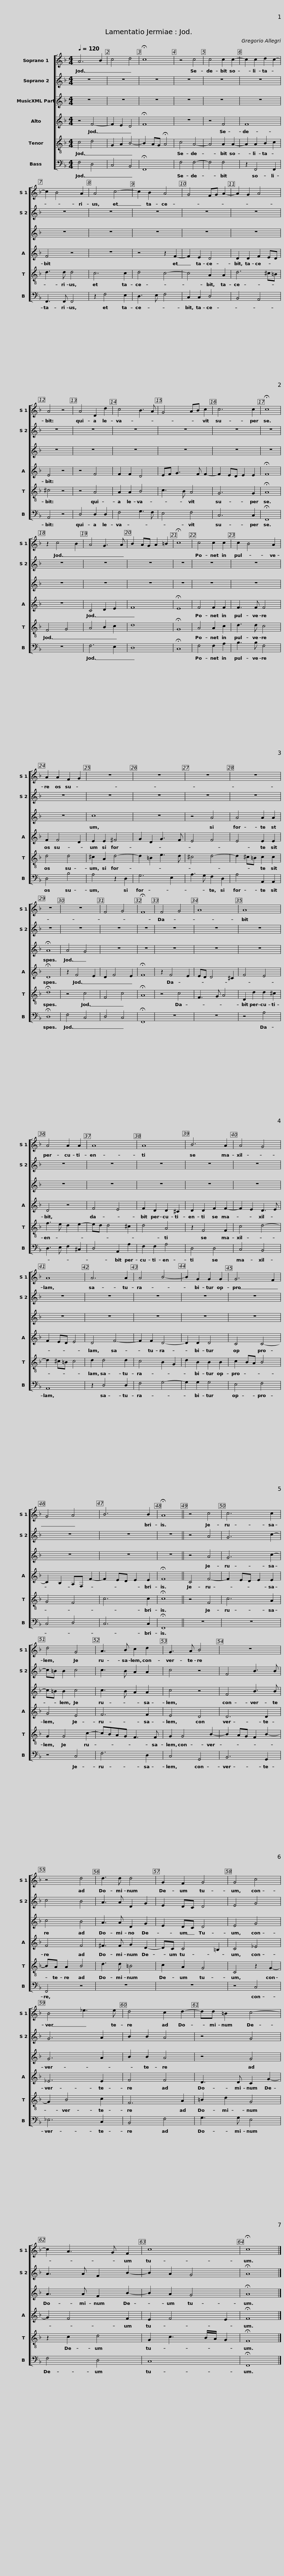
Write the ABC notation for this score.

X:1
%%score [ 1 2 3 4 5 6 ]
L:1/8
Q:1/4=120
M:4/4
I:linebreak $
K:F
V:1 treble
V:2 treble
V:3 treble
V:4 treble
V:5 treble-8
V:6 bass
V:1
 A6 B2 | c4 d4 | !fermata!c8 | z4 c4 | c4 c2 c2- | %5
 c2 c2 d2 c2- |$ c2 B4 A2 | A4 c4- | c2 B2 A4 | G4 FG A2- | %10
 A2 G2 A4 | A4 z4 |$ A4 D2 d2 | c4 B3 A | G4 AB c2 | %15
 c6 c2 | !fermata!c8 | z2 c4 B2 |$ A4 G3 A | B2 AG A2 =B2 | %20
 !fermata!c8 | c4 c2 c2 | c2 B4 A2 | A2 A2 F2 G2 |$ z8 | %25
 z8 | z8 | z8 | z8 | z8 |$ %30
 F4 G4 | !fermata!F8 | F4 G4 | A8 | A8 | %35
 A4 A2 A2 |$ A8 | A8 | B6 A2 | A4 G4 | %40
 A8 | A6 A2 |$ A4 B4- | B2 G2 G2 G2 | G6 F2 | %45
 G4 A4 | B6 B2 | !fermata!A8 ||$ z4 c4 | c6 c2 | %50
 d4 G4 | A3 B c2 d2 | G3 A B4 |$ z8 | z4 d4 | %55
 d3 d d4 | G2 F2 G4 | G4 c4 | B4 _e3 e |$ d4 c2 d2- | %60
 dd =B2 c4- | c2 A3 G F2 | c8 | !fermata!c8 |] %64
V:2
 z8 | z8 | z8 | z8 | z8 | %5
 z8 |$ z8 | z8 | z8 | z8 | %10
 z8 | z8 |$ z8 | z8 | z8 | %15
 z8 | z8 | z8 |$ z8 | z8 | %20
 z8 | z8 | z8 | z8 |$ z8 | %25
 z8 | z8 | z8 | z8 | z8 |$ %30
 z8 | z8 | z8 | z8 | z8 | %35
 z8 |$ z8 | z8 | z8 | z8 | %40
 z8 | z8 |$ z8 | z8 | z8 | %45
 z8 | z8 | z8 ||$ z4 A4 | G6 c2- | %50
 c=B B2 c4 | c3 B A2 A2 | c4 z4 |$ F4 B3 B | c4 B4 | %55
 A3 A D2 G2 | E2 DC D4 | E4 G4 | G6 A2 |$ B2 B2 A4 | %60
 z4 G4 | A3 A F2 B2- | B2 A2 G4 | !fermata!A8 |] %64
V:3
 z8 | z8 | z8 | z8 | z8 | %5
 z8 |$ z8 | z8 | z8 | z8 | %10
 z8 | z8 |$ z8 | z8 | z8 | %15
 z8 | z8 | z8 |$ z8 | z8 | %20
 z8 | z8 | z8 | z8 |$ c8 | %25
 z8 | z4 A4 | A4 A2 A2 | !fermata!A8 | A4 G4 |$ %30
 z8 | z8 | z8 | z8 | z8 | %35
 z8 |$ z8 | z8 | z8 | z8 | %40
 z8 | z8 |$ z8 | z8 | z8 | %45
 z8 | z8 | z8 ||$ z4 A4 | G6 c2- | %50
 c=B B2 c4 | c3 B A2 A2 | c4 z4 |$ F4 B3 B | c4 B4 | %55
 A3 A D2 G2 | E2 DC D4 | E4 G4 | G6 A2 |$ B2 B2 A4 | %60
 z4 G4 | A3 A F2 B2- | B2 A2 G4 | !fermata!A8 |] %64
V:4
 z4 F4- | F2 E2 D4 | !fermata!F8 | z8 | z4 F4 | %5
 F8 |$ F4 z4 | z8 | z4 z2 F2- | F2 E2 D4 | %10
 D2 D2 F2 ED | E4 z4 |$ z4 F4 | F2 F2 D4 | EF G3 F F2- | %15
 F2 ED E2 E2 | !fermata!F8 | z8 |$ C4 D2 E2 | F8 | %20
 !fermata!E8 | F4 F2 F2 | F3 F F4 | F2 F4 D2 |$ E2 E2 ^F4 | %25
 G2 D2 G3 F | E4 F4 | E4 E2 E2 | !fermata!D8 | z2 F4 E2 |$ %30
 D2 F4 E2 | !fermata!F8 | z2 F4 E2 | ED D4 ^C2 | F4 E4 | %35
 D4 z4 |$ F4 E4 | F2 D2 D2 ^C2 | D2 D2 F2 F2- | F2 E2 D3 E | %40
 F2 ED E4 | D4 F4- |$ F2 F2 D4- | D2 D2 D4 | C4 C4- | %45
 C2 B,2 A,F, F2- | F2 ED E2 E2 | !fermata!F8 ||$ C4 F4- | F2 ED E2 E2 | %50
 G4 E4 | F6 F2 | E4 D4 |$ D6 D2 | F4 F4 | %55
 ^F3 F G2 D2- | DC C4 =B,2 | C4 _E4 | _E6 E2 |$ F4 F4 | %60
 D3 D C2 G2- | G2 F4 F2 | E2 F4 E2 | !fermata!F8 |] %64
V:5
 c4 d4 | G2 A2 B4- | B2 AG !fermata!A4 | c4 A4- | A4 A2 A2- | %5
 A2 A2 B2 c2 |$ d3 d d4 | c6 c2 | d4 c4- | c4 A2 A2 | %10
 d6 ^c=B | ^c4 z4 |$ z4 A4 | A2 A2 B4 | c3 B A4 | %15
 G6 G2 | !fermata!A8 | F4 G4 |$ A4 B2 c2 | d8 | %20
 !fermata!G8 | A4 A2 c2 | d3 d c4 | d4 d4 |$ ^c2 A2 d4- | %25
 d2 =B2 e3 d | ^c4 d4- | d2 ^c=B c2 c2 | !fermata!d8 | z4 c4 |$ %30
 F4 c4 | !fermata!A8 | z4 c4 | F3 G A4 | D2 d2 d2 ^c2 | %35
 f3 e d2 e2- |$ ed d4 ^c2 | d4 A4 | z2 F4 F2 | c4 d4- | %40
 d2 ^c=B c4 | d2 d4 d2 |$ c4 B2 G2 | d2 B2 B2 B2 | c2 BA B4 | %45
 G4 F4 | c6 c2 | !fermata!c8 ||$ z4 F4 | c6 A2 | %50
 G2 G4 c2- | cBAG F3 F | G2 G4 B2- |$ B2 AG F2 B2- | BA A2 B4 | %55
 d3 d =B4 | c2 A2 G4 | C4 z2 G2- | G2 B4 c2 |$ F6 A2 | %60
 =B2 d2 G4 | z2 c2 d4 | G2 c3 B/A/ G2 | !fermata!F8 |] %64
V:6
 F,4 D,4 | C,4 B,,4 | !fermata!F,,8 | F,4 F,4- | F,4 F,4 | %5
 z2 F,,4 F,,2 |$ F,,3 F,, F,,4 | z2 F,4 E,2 | D,3 E, F,4 | C,2 C,2 D,4 | %10
 B,,4 A,,4 | A,,4 z4 |$ D,4 D,2 D,2 | F,4 G,3 F, | E,4 F,4 | %15
 C,6 C,2 | !fermata!F,,8 | z8 |$ F,6 E,2 | D,8 | %20
 !fermata!C,8 | F,4 F,2 A,2 | B,3 B, F,4 | D,4 B,4 |$ A,4 z2 D,2 | %25
 G,6 E,2 | A,3 G, F,2 D,2 | A,4 A,,2 A,,2 | !fermata!D,8 | F,4 C,4 |$ %30
 D,4 C,4 | !fermata!F,,8 | z8 | z8 | z4 A,4 | %35
 D,3 E, F,2 ^C,2 |$ D,4 A,,2 A,2 | F,2 F,2 A,4 | D,4 D,4 | C,4 B,,4 | %40
 A,,8 | z2 D,4 D,2 |$ F,4 G,4- | G,2 G,2 G,4 | E,4 F,4 | %45
 C,4 D,4 | C,6 C,2 | !fermata!F,,8 ||$ z8 | z8 | %50
 z4 C,4 | F,6 D,2 | C,4 G,,4 |$ B,,6 G,,2 | F,,4 z4 | %55
 z8 | z8 | z4 C,4 | _E,6 C,2 |$ B,,4 F,4 | %60
 G,3 G, E,4 | F,4 D,4 | C,8 | !fermata!F,,8 |] %64
